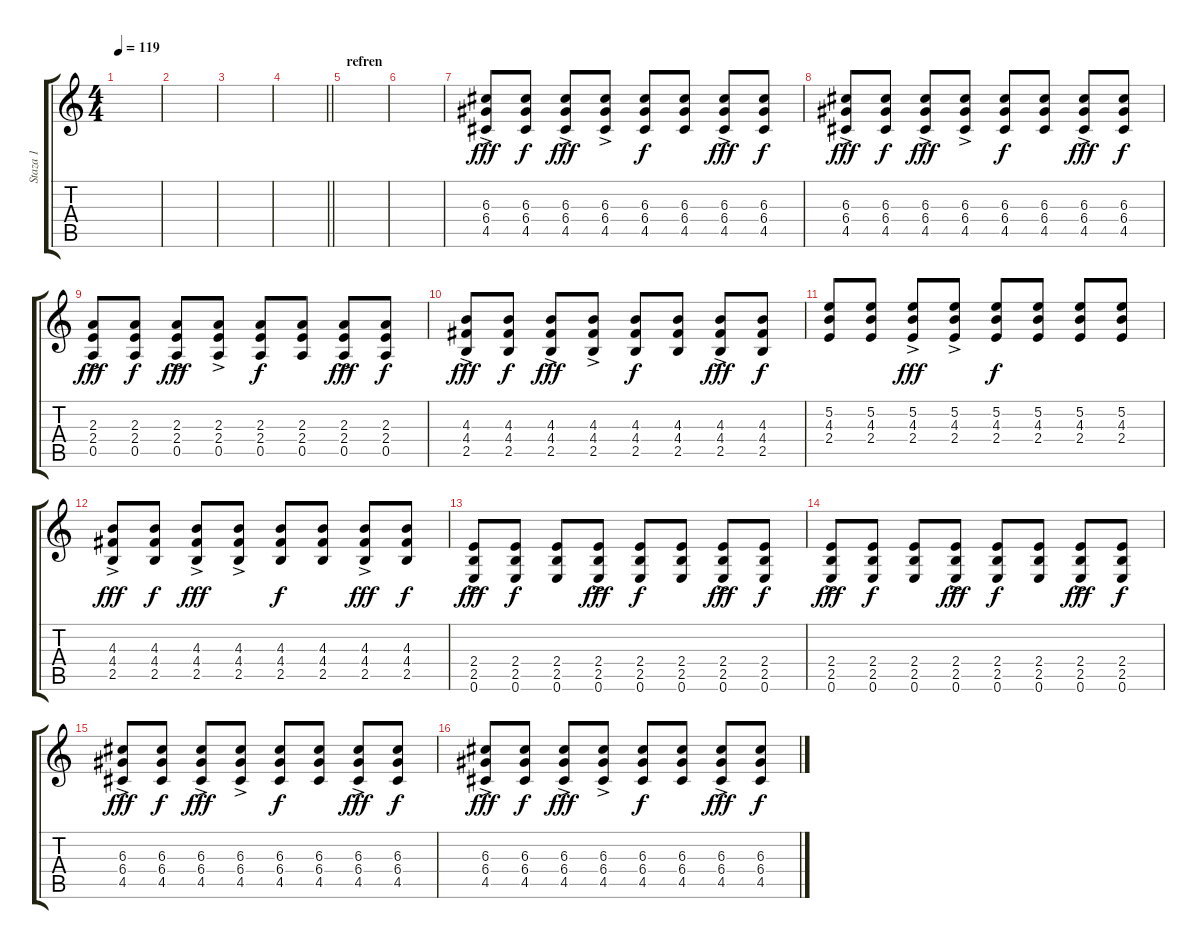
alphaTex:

\track ("Staza 1" "Staza 1") {instrument overdrivenguitar}
\staff {score tabs}
\tuning (E4 B3 G3 D3 A2 E2) {hide}
\ts (4 4)
\tempo 119
\clef g2
\ks c
|
|
|
\barLineRight lightlight
|
\section ("" "refren")
|
|
(6.3{ac} 6.4 4.5).8{dy fff volume 9} (6.3 6.4 4.5).8{dy f} (6.3 6.4{ac} 4.5).8{dy fff} (6.3 6.4 4.5{ac}).8 (6.3 6.4 4.5).8{dy f} (6.3 6.4 4.5).8 (6.3{ac} 6.4 4.5).8{dy fff} (6.3 6.4 4.5).8{dy f} |
(6.3{ac} 6.4 4.5).8{dy fff} (6.3 6.4 4.5).8{dy f} (6.3 6.4{ac} 4.5).8{dy fff} (6.3 6.4 4.5{ac}).8 (6.3 6.4 4.5).8{dy f} (6.3 6.4 4.5).8 (6.3{ac} 6.4 4.5).8{dy fff} (6.3 6.4 4.5).8{dy f} |
(2.3 2.4 0.5{ac}).8{dy fff} (2.3 2.4 0.5).8{dy f} (2.3 2.4{ac} 0.5).8{dy fff} (2.3 2.4{ac} 0.5).8 (2.3 2.4 0.5).8{dy f} (2.3 2.4 0.5).8 (2.3 2.4{ac} 0.5).8{dy fff} (2.3 2.4 0.5).8{dy f} |
(4.3 4.4 2.5{ac}).8{dy fff} (4.3 4.4 2.5).8{dy f} (4.3 4.4{ac} 2.5).8{dy fff} (4.3 4.4{ac} 2.5).8 (4.3 4.4 2.5).8{dy f} (4.3 4.4 2.5).8 (4.3 4.4{ac} 2.5).8{dy fff} (4.3 4.4 2.5).8{dy f} |
(5.2 4.3 2.4).8 (5.2 4.3 2.4).8 (5.2{ac} 4.3 2.4).8{dy fff} (5.2 4.3 2.4{ac}).8 (5.2 4.3 2.4).8{dy f} (5.2 4.3 2.4).8 (5.2 4.3 2.4).8 (5.2 4.3 2.4).8 |
(4.3 4.4 2.5{ac}).8{dy fff} (4.3 4.4 2.5).8{dy f} (4.3 4.4{ac} 2.5).8{dy fff} (4.3 4.4{ac} 2.5).8 (4.3 4.4 2.5).8{dy f} (4.3 4.4 2.5).8 (4.3 4.4{ac} 2.5).8{dy fff} (4.3 4.4 2.5).8{dy f} |
(2.4 2.5{ac} 0.6).8{dy fff} (2.4 2.5 0.6).8{dy f} (2.4 2.5 0.6).8 (2.4 2.5{ac} 0.6).8{dy fff} (2.4 2.5 0.6).8{dy f} (2.4 2.5 0.6).8 (2.4{ac} 2.5 0.6).8{dy fff} (2.4 2.5 0.6).8{dy f} |
(2.4 2.5{ac} 0.6).8{dy fff} (2.4 2.5 0.6).8{dy f} (2.4 2.5 0.6).8 (2.4 2.5{ac} 0.6).8{dy fff} (2.4 2.5 0.6).8{dy f} (2.4 2.5 0.6).8 (2.4{ac} 2.5 0.6).8{dy fff} (2.4 2.5 0.6).8{dy f} |
(6.3{ac} 6.4 4.5).8{dy fff} (6.3 6.4 4.5).8{dy f} (6.3 6.4{ac} 4.5).8{dy fff} (6.3 6.4 4.5{ac}).8 (6.3 6.4 4.5).8{dy f} (6.3 6.4 4.5).8 (6.3{ac} 6.4 4.5).8{dy fff} (6.3 6.4 4.5).8{dy f} |
(6.3{ac} 6.4 4.5).8{dy fff} (6.3 6.4 4.5).8{dy f} (6.3 6.4{ac} 4.5).8{dy fff} (6.3 6.4 4.5{ac}).8 (6.3 6.4 4.5).8{dy f} (6.3 6.4 4.5).8 (6.3{ac} 6.4 4.5).8{dy fff} (6.3 6.4 4.5).8{dy f}
